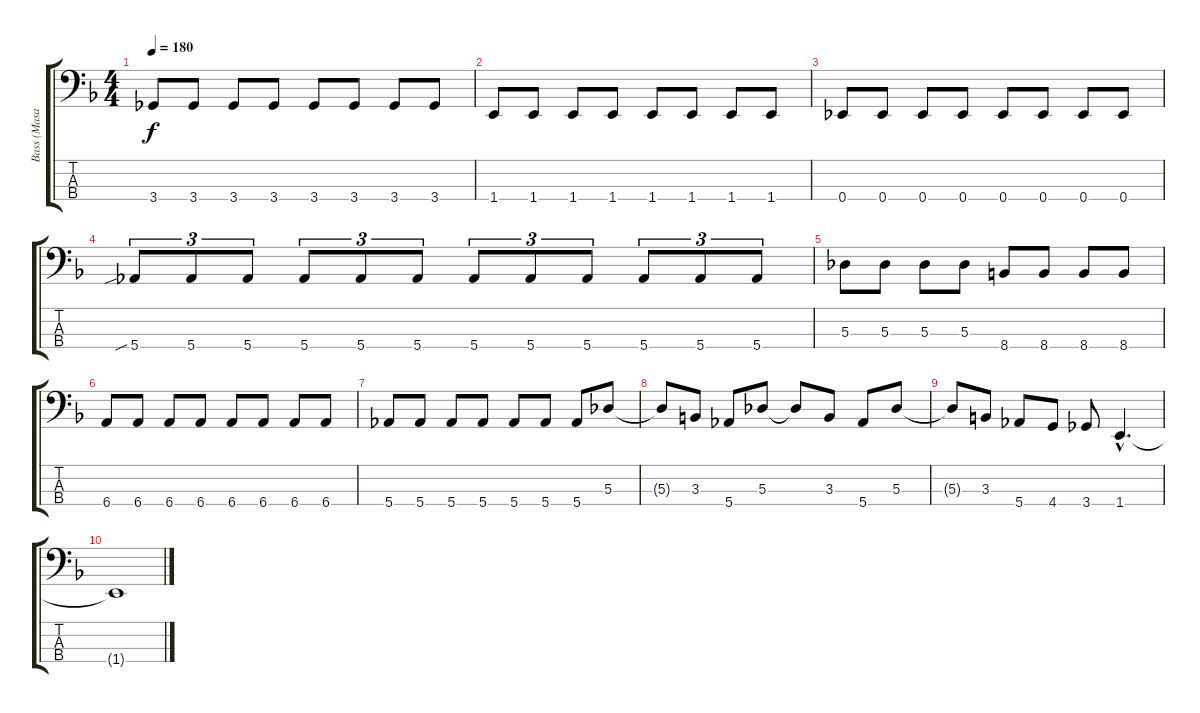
\track ("Bass (Masaki)" "Bass (Masa") {instrument electricbassfinger}
\staff {score tabs}
\tuning (Gb2 Db2 Ab1 Eb1) {hide}
\ts (4 4)
\tempo 180
\clef f4
\ks f
3.4.8{dy f} 3.4.8 3.4.8 3.4.8 3.4.8 3.4.8 3.4.8 3.4.8 |
1.4.8 1.4.8 1.4.8 1.4.8 1.4.8 1.4.8 1.4.8 1.4.8 |
0.4.8 0.4.8 0.4.8 0.4.8 0.4.8 0.4.8 0.4.8 0.4.8 |
5.4{sib}.8{tu (3 2)} 5.4.8{tu (3 2)} 5.4.8{tu (3 2)} 5.4.8{tu (3 2)} 5.4.8{tu (3 2)} 5.4.8{tu (3 2)} 5.4.8{tu (3 2)} 5.4.8{tu (3 2)} 5.4.8{tu (3 2)} 5.4.8{tu (3 2)} 5.4.8{tu (3 2)} 5.4.8{tu (3 2)} |
5.3.8 5.3.8 5.3.8 5.3.8 8.4.8 8.4.8 8.4.8 8.4.8 |
6.4.8 6.4.8 6.4.8 6.4.8 6.4.8 6.4.8 6.4.8 6.4.8 |
5.4.8 5.4.8 5.4.8 5.4.8 5.4.8 5.4.8 5.4.8 5.3.8 |
5.3{t}.8 3.3.8 5.4.8 5.3.8 5.3{t}.8 3.3.8 5.4.8 5.3.8 |
5.3{t}.8 3.3.8 5.4.8 4.4.8 3.4.8 1.4{hac}.4{d} |
1.4{t}.1
